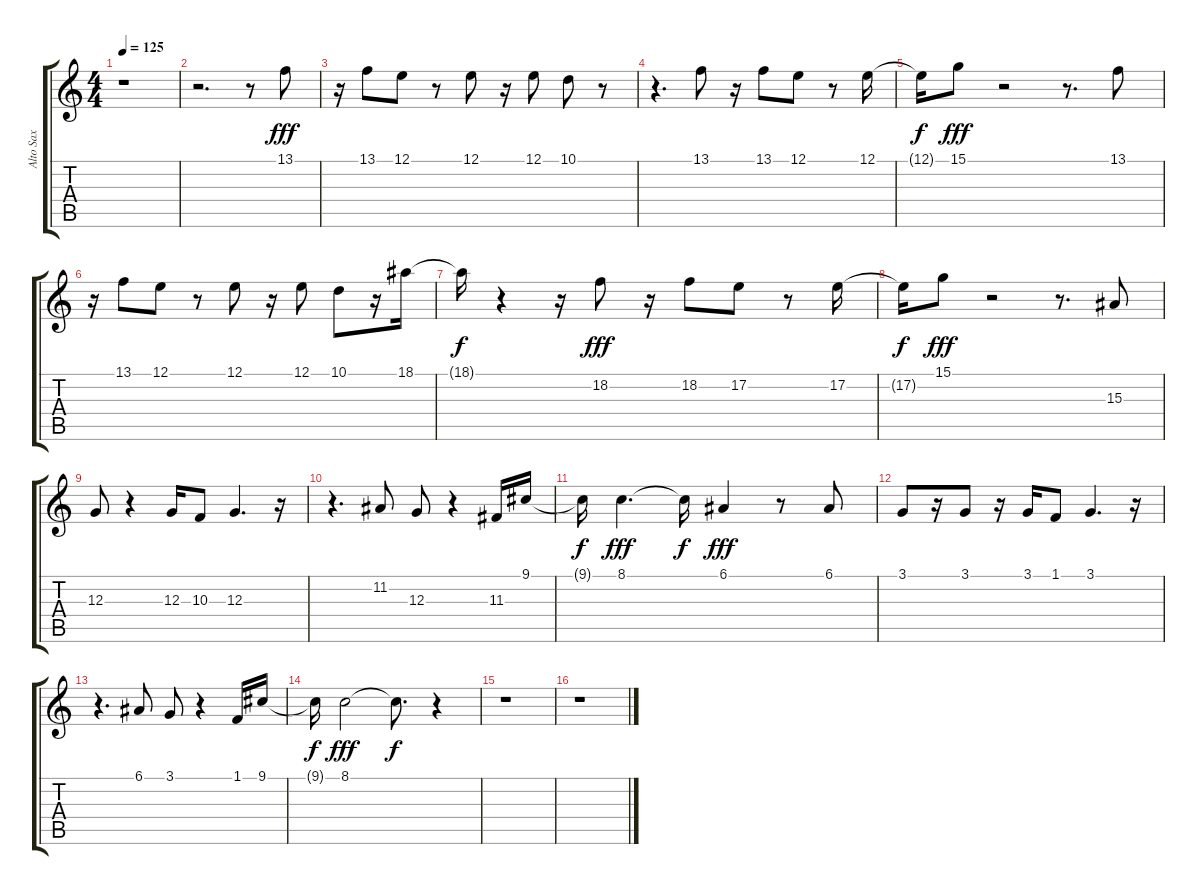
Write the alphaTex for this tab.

\track ("Alto Sax" "Alto Sax") {instrument tenorsax}
\staff {score tabs}
\tuning (E4 B3 G3 D3 A2 E2) {hide}
\ts (4 4)
\tempo 125
\clef g2
\ks c
r.1{dy f} |
r.2{d} r.8 13.1.8{dy fff} |
r.16 13.1.8 12.1.8 r.8 12.1.8 r.16 12.1.8 10.1.8 r.8 |
r.4{d} 13.1.8 r.16 13.1.8 12.1.8 r.8 12.1.16 |
12.1{t}.16{dy f} 15.1.8{dy fff} r.2 r.8{d} 13.1.8 |
r.16 13.1.8 12.1.8 r.8 12.1.8 r.16 12.1.8 10.1.8 r.16 18.1.16 |
18.1{t}.16{dy f} r.4 r.16 18.2.8{dy fff} r.16 18.2.8 17.2.8 r.8 17.2.16 |
17.2{t}.16{dy f} 15.1.8{dy fff} r.2 r.8{d} 15.3.8 |
12.3.8 r.4 12.3.16 10.3.8 12.3.4{d} r.16 |
r.4{d} 11.2.8 12.3.8 r.4 11.3.16 9.1.16 |
9.1{t}.16{dy f} 8.1.4{d dy fff} 8.1{t}.16{dy f} 6.1.4{dy fff} r.8 6.1.8 |
3.1.8 r.16 3.1.8 r.16 3.1.16 1.1.8 3.1.4{d} r.16 |
r.4{d} 6.1.8 3.1.8 r.4 1.1.16 9.1.16 |
9.1{t}.16{dy f} 8.1.2{dy fff} 8.1{t}.8{d dy f} r.4 |
r.1 |
r.1
